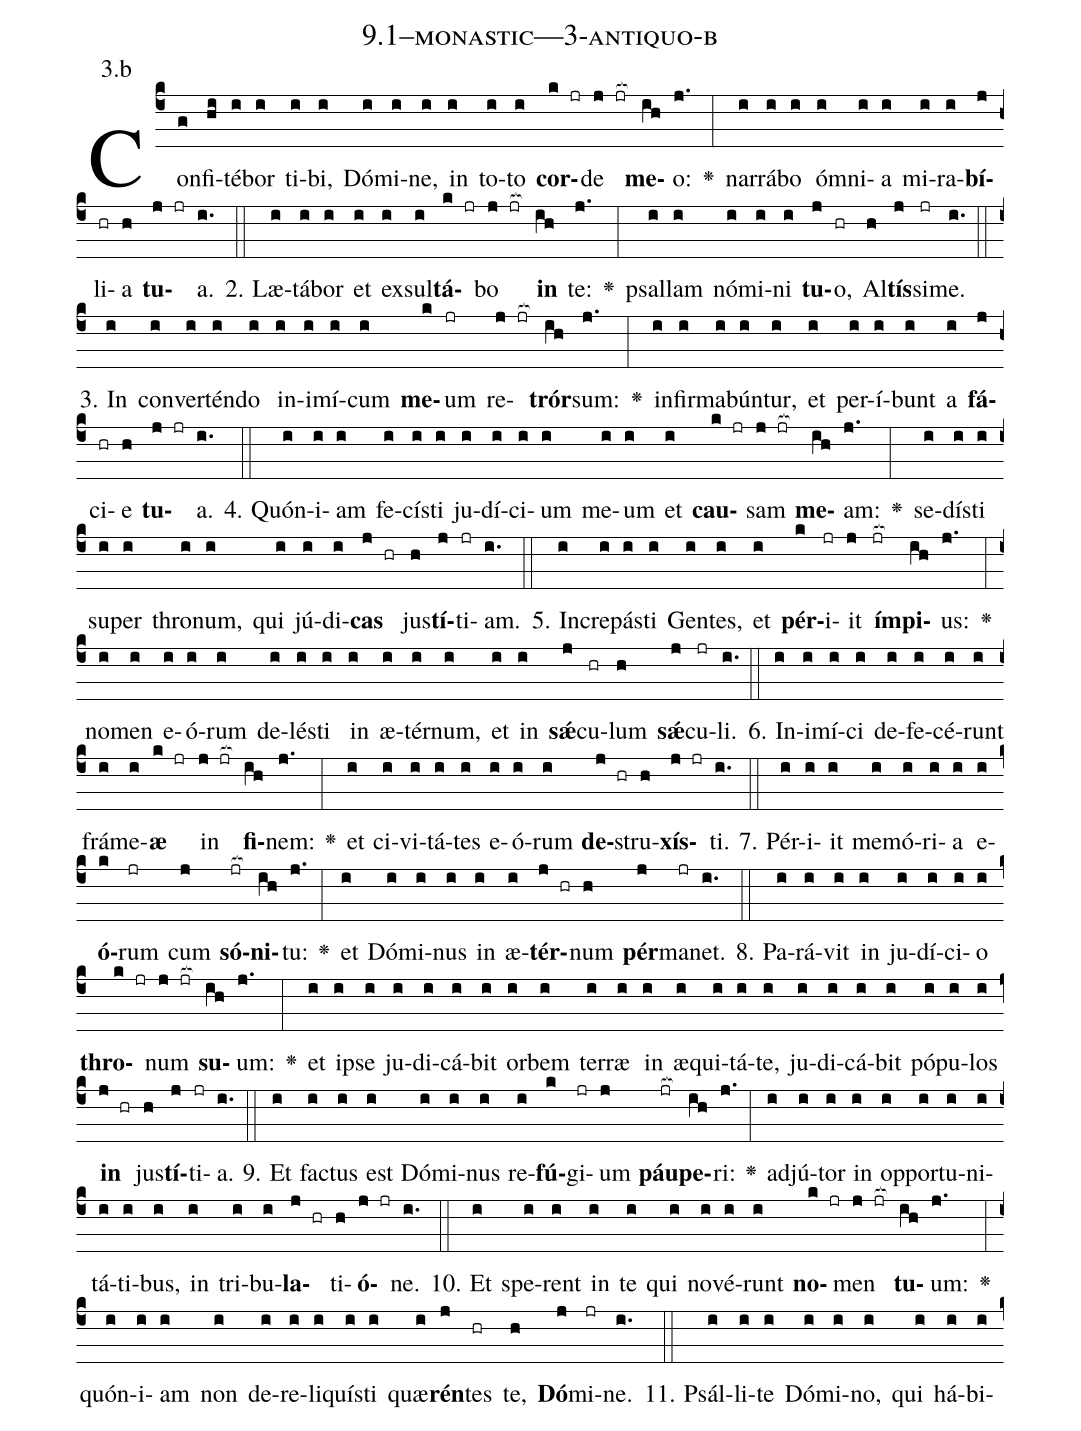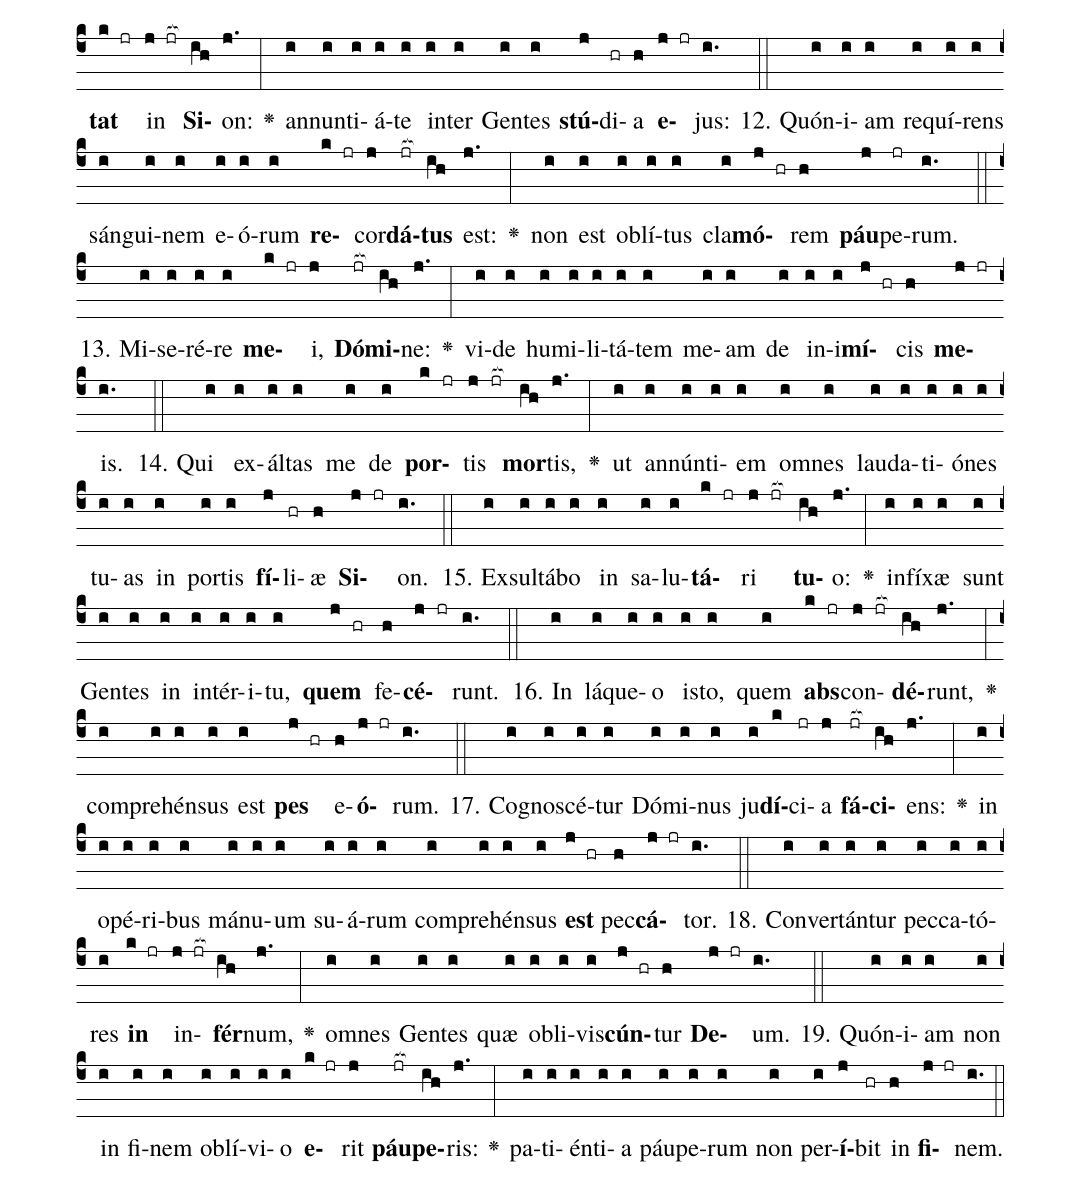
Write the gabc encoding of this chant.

name: 9.1--monastic---3-antiquo-b;
annotation: 3.b;
%%
(c4)Con(g)fi(hi)té(i)bor(i) ti(i)bi,(i) Dó(i)mi(i)ne,(i) in(i) to(i)to(i) <b>cor</b>(k jr)de(j jr[ocb:1{]) <b>me</b>(ih[ocb:0}])o:(j.) <v>\greheightstar</v>(:) nar(i)rá(i)bo(i) óm(i)ni(i)a(i) mi(i)ra(i)<b>bí</b>(j)li(hr)a(h) <b>tu</b>(j jr)a.(i.) (::)
2. Læ(i)tá(i)bor(i) et(i) ex(i)sul(i)<b>tá</b>(k jr)bo(j jr[ocb:1{]) <b>in</b>(ih[ocb:0}]) te:(j.) <v>\greheightstar</v>(:) psal(i)lam(i) nó(i)mi(i)ni(i) <b>tu</b>(j)o,(hr) Al(h)<b>tís</b>(j)si(jr)me.(i.) (::)
3. In(i) con(i)ver(i)tén(i)do(i) in(i)i(i)mí(i)cum(i) <b>me</b>(k)um(jr) re(j jr[ocb:1{])<b>trór</b>(ih[ocb:0}])sum:(j.) <v>\greheightstar</v>(:) in(i)fir(i)ma(i)bún(i)tur,(i) et(i) per(i)í(i)bunt(i) a(i) <b>fá</b>(j)ci(hr)e(h) <b>tu</b>(j jr)a.(i.) (::)
4. Quón(i)i(i)am(i) fe(i)cís(i)ti(i) ju(i)dí(i)ci(i)um(i) me(i)um(i) et(i) <b>cau</b>(k jr)sam(j jr[ocb:1{]) <b>me</b>(ih[ocb:0}])am:(j.) <v>\greheightstar</v>(:) se(i)dís(i)ti(i) su(i)per(i) thro(i)num,(i) qui(i) jú(i)di(i)<b>cas</b>(j hr) jus(h)<b>tí</b>(j)ti(jr)am.(i.) (::)
5. In(i)cre(i)pás(i)ti(i) Gen(i)tes,(i) et(i) <b>pér</b>(k)i(jr)it(j) <b>ím</b>(jr[ocb:1{])<b>pi</b>(ih[ocb:0}])us:(j.) <v>\greheightstar</v>(:) no(i)men(i) e(i)ó(i)rum(i) de(i)lés(i)ti(i) in(i) æ(i)tér(i)num,(i) et(i) in(i) <b>sǽ</b>(j)cu(hr)lum(h) <b>sǽ</b>(j)cu(jr)li.(i.) (::)
6. In(i)i(i)mí(i)ci(i) de(i)fe(i)cé(i)runt(i) frá(i)me(i)<b>æ</b>(k jr) in(j jr[ocb:1{]) <b>fi</b>(ih[ocb:0}])nem:(j.) <v>\greheightstar</v>(:) et(i) ci(i)vi(i)tá(i)tes(i) e(i)ó(i)rum(i) <b>de</b>(j hr)stru(h)<b>xís</b>(j jr)ti.(i.) (::)
7. Pér(i)i(i)it(i) me(i)mó(i)ri(i)a(i) e(i)<b>ó</b>(k)rum(jr) cum(j) <b>só</b>(jr[ocb:1{])<b>ni</b>(ih[ocb:0}])tu:(j.) <v>\greheightstar</v>(:) et(i) Dó(i)mi(i)nus(i) in(i) æ(i)<b>tér</b>(j hr)num(h) <b>pér</b>(j)ma(jr)net.(i.) (::)
8. Pa(i)rá(i)vit(i) in(i) ju(i)dí(i)ci(i)o(i) <b>thro</b>(k jr)num(j jr[ocb:1{]) <b>su</b>(ih[ocb:0}])um:(j.) <v>\greheightstar</v>(:) et(i) ip(i)se(i) ju(i)di(i)cá(i)bit(i) or(i)bem(i) ter(i)ræ(i) in(i) æ(i)qui(i)tá(i)te,(i) ju(i)di(i)cá(i)bit(i) pó(i)pu(i)los(i) <b>in</b>(j hr) jus(h)<b>tí</b>(j)ti(jr)a.(i.) (::)
9. Et(i) fac(i)tus(i) est(i) Dó(i)mi(i)nus(i) re(i)<b>fú</b>(k)gi(jr)um(j) <b>páu</b>(jr[ocb:1{])<b>pe</b>(ih[ocb:0}])ri:(j.) <v>\greheightstar</v>(:) ad(i)jú(i)tor(i) in(i) op(i)por(i)tu(i)ni(i)tá(i)ti(i)bus,(i) in(i) tri(i)bu(i)<b>la</b>(j hr)ti(h)<b>ó</b>(j jr)ne.(i.) (::)
10. Et(i) spe(i)rent(i) in(i) te(i) qui(i) no(i)vé(i)runt(i) <b>no</b>(k jr)men(j jr[ocb:1{]) <b>tu</b>(ih[ocb:0}])um:(j.) <v>\greheightstar</v>(:) quón(i)i(i)am(i) non(i) de(i)re(i)li(i)quís(i)ti(i) quæ(i)<b>rén</b>(j)tes(hr) te,(h) <b>Dó</b>(j)mi(jr)ne.(i.) (::)
11. Psál(i)li(i)te(i) Dó(i)mi(i)no,(i) qui(i) há(i)bi(i)<b>tat</b>(k jr) in(j jr[ocb:1{]) <b>Si</b>(ih[ocb:0}])on:(j.) <v>\greheightstar</v>(:) an(i)nun(i)ti(i)á(i)te(i) in(i)ter(i) Gen(i)tes(i) <b>stú</b>(j)di(hr)a(h) <b>e</b>(j jr)jus:(i.) (::)
12. Quón(i)i(i)am(i) re(i)quí(i)rens(i) sán(i)gui(i)nem(i) e(i)ó(i)rum(i) <b>re</b>(k jr)cor(j)<b>dá</b>(jr[ocb:1{])<b>tus</b>(ih[ocb:0}]) est:(j.) <v>\greheightstar</v>(:) non(i) est(i) ob(i)lí(i)tus(i) cla(i)<b>mó</b>(j hr)rem(h) <b>páu</b>(j)pe(jr)rum.(i.) (::)
13. Mi(i)se(i)ré(i)re(i) <b>me</b>(k jr)i,(j) <b>Dó</b>(jr[ocb:1{])<b>mi</b>(ih[ocb:0}])ne:(j.) <v>\greheightstar</v>(:) vi(i)de(i) hu(i)mi(i)li(i)tá(i)tem(i) me(i)am(i) de(i) in(i)i(i)<b>mí</b>(j hr)cis(h) <b>me</b>(j jr)is.(i.) (::)
14. Qui(i) ex(i)ál(i)tas(i) me(i) de(i) <b>por</b>(k jr)tis(j jr[ocb:1{]) <b>mor</b>(ih[ocb:0}])tis,(j.) <v>\greheightstar</v>(:) ut(i) an(i)nún(i)ti(i)em(i) om(i)nes(i) lau(i)da(i)ti(i)ó(i)nes(i) tu(i)as(i) in(i) por(i)tis(i) <b>fí</b>(j)li(hr)æ(h) <b>Si</b>(j jr)on.(i.) (::)
15. Ex(i)sul(i)tá(i)bo(i) in(i) sa(i)lu(i)<b>tá</b>(k jr)ri(j jr[ocb:1{]) <b>tu</b>(ih[ocb:0}])o:(j.) <v>\greheightstar</v>(:) in(i)fí(i)xæ(i) sunt(i) Gen(i)tes(i) in(i) in(i)tér(i)i(i)tu,(i) <b>quem</b>(j hr) fe(h)<b>cé</b>(j jr)runt.(i.) (::)
16. In(i) lá(i)que(i)o(i) is(i)to,(i) quem(i) <b>abs</b>(k jr)con(j jr[ocb:1{])<b>dé</b>(ih[ocb:0}])runt,(j.) <v>\greheightstar</v>(:) com(i)pre(i)hén(i)sus(i) est(i) <b>pes</b>(j hr) e(h)<b>ó</b>(j jr)rum.(i.) (::)
17. Co(i)gno(i)scé(i)tur(i) Dó(i)mi(i)nus(i) ju(i)<b>dí</b>(k)ci(jr)a(j) <b>fá</b>(jr[ocb:1{])<b>ci</b>(ih[ocb:0}])ens:(j.) <v>\greheightstar</v>(:) in(i) o(i)pé(i)ri(i)bus(i) má(i)nu(i)um(i) su(i)á(i)rum(i) com(i)pre(i)hén(i)sus(i) <b>est</b>(j hr) pec(h)<b>cá</b>(j jr)tor.(i.) (::)
18. Con(i)ver(i)tán(i)tur(i) pec(i)ca(i)tó(i)res(i) <b>in</b>(k jr) in(j jr[ocb:1{])<b>fér</b>(ih[ocb:0}])num,(j.) <v>\greheightstar</v>(:) om(i)nes(i) Gen(i)tes(i) quæ(i) ob(i)li(i)vis(i)<b>cún</b>(j hr)tur(h) <b>De</b>(j jr)um.(i.) (::)
19. Quón(i)i(i)am(i) non(i) in(i) fi(i)nem(i) ob(i)lí(i)vi(i)o(i) <b>e</b>(k jr)rit(j) <b>páu</b>(jr[ocb:1{])<b>pe</b>(ih[ocb:0}])ris:(j.) <v>\greheightstar</v>(:) pa(i)ti(i)én(i)ti(i)a(i) páu(i)pe(i)rum(i) non(i) per(i)<b>í</b>(j)bit(hr) in(h) <b>fi</b>(j jr)nem.(i.) (::)
